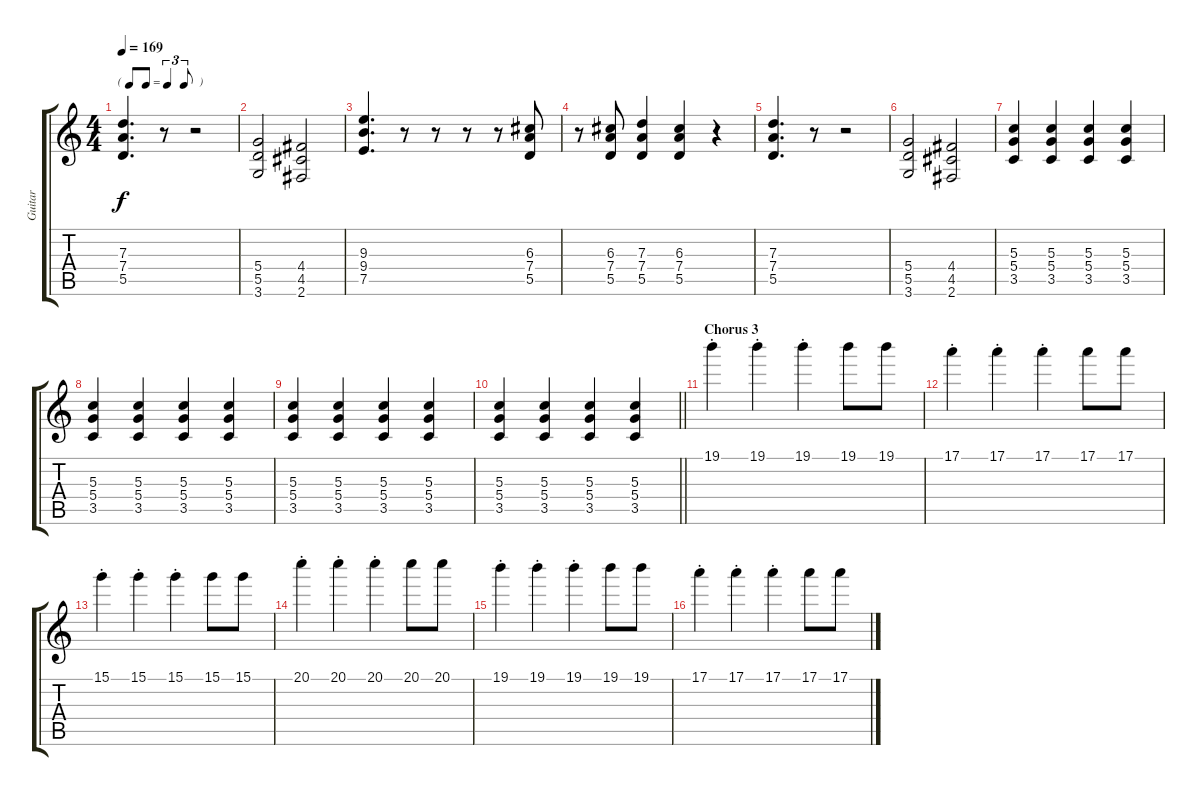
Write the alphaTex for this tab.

\track ("Guitar" "Guitar") {instrument overdrivenguitar}
\staff {score tabs}
\tuning (E4 B3 G3 D3 A2 E2) {hide}
\ts (4 4)
\tf triplet8th
\tempo 169
\clef g2
\ks c
(7.3 7.4 5.5).4{d dy f} r.8 r.2 |
(5.4 5.5 3.6).2 (4.4 4.5 2.6).2 |
(9.3 9.4 7.5).4{d} r.8 r.8 r.8 r.8 (6.3 7.4 5.5).8 |
r.8 (6.3 7.4 5.5).8 (7.3 7.4 5.5).4 (6.3 7.4 5.5).4 r.4 |
(7.3 7.4 5.5).4{d} r.8 r.2 |
(5.4 5.5 3.6).2 (4.4 4.5 2.6).2 |
(5.3 5.4 3.5).4 (5.3 5.4 3.5).4 (5.3 5.4 3.5).4 (5.3 5.4 3.5).4 |
(5.3 5.4 3.5).4 (5.3 5.4 3.5).4 (5.3 5.4 3.5).4 (5.3 5.4 3.5).4 |
(5.3 5.4 3.5).4 (5.3 5.4 3.5).4 (5.3 5.4 3.5).4 (5.3 5.4 3.5).4 |
\barLineRight lightlight
(5.3 5.4 3.5).4 (5.3 5.4 3.5).4 (5.3 5.4 3.5).4 (5.3 5.4 3.5).4 |
\section ("" "Chorus 3")
19.1{st}.4{instrument brightacousticpiano} 19.1{st}.4 19.1{st}.4 19.1.8 19.1.8 |
17.1{st}.4 17.1{st}.4 17.1{st}.4 17.1.8 17.1.8 |
15.1{st}.4 15.1{st}.4 15.1{st}.4 15.1.8 15.1.8 |
20.1{st}.4 20.1{st}.4 20.1{st}.4 20.1.8 20.1.8 |
19.1{st}.4 19.1{st}.4 19.1{st}.4 19.1.8 19.1.8 |
17.1{st}.4 17.1{st}.4 17.1{st}.4 17.1.8 17.1.8
